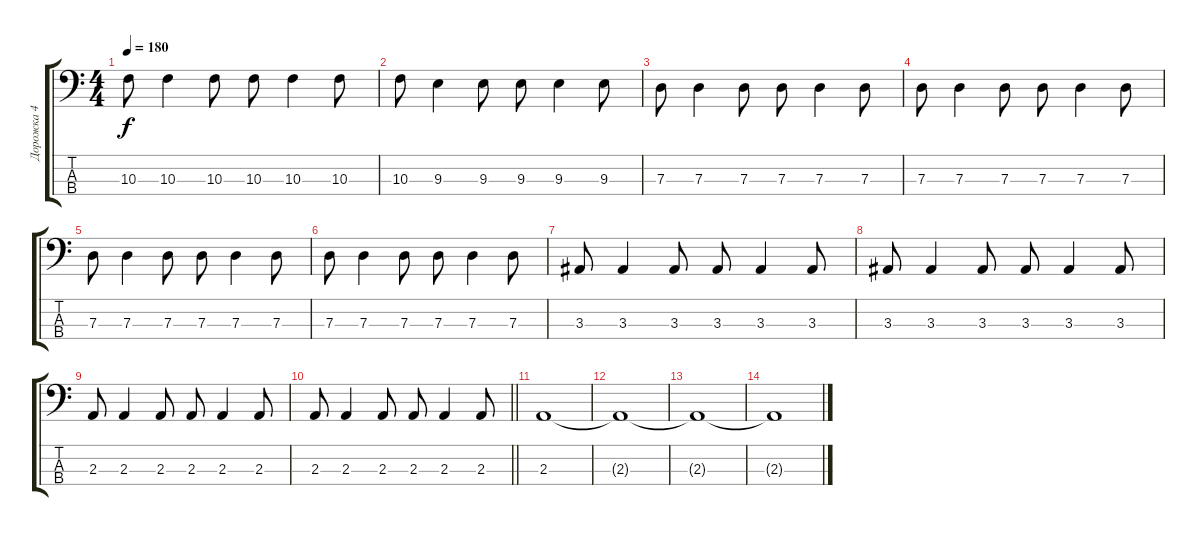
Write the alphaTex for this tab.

\track ("Дорожка 4" "Дорожка 4") {instrument electricbasspick}
\staff {score tabs}
\tuning (F2 C2 G1 C1) {hide}
\ts (4 4)
\tempo 180
\clef f4
\ks c
10.3.8{dy f} 10.3.4 10.3.8 10.3.8 10.3.4 10.3.8 |
10.3.8 9.3.4 9.3.8 9.3.8 9.3.4 9.3.8 |
7.3.8 7.3.4 7.3.8 7.3.8 7.3.4 7.3.8 |
7.3.8 7.3.4 7.3.8 7.3.8 7.3.4 7.3.8 |
7.3.8 7.3.4 7.3.8 7.3.8 7.3.4 7.3.8 |
7.3.8 7.3.4 7.3.8 7.3.8 7.3.4 7.3.8 |
3.3.8 3.3.4 3.3.8 3.3.8 3.3.4 3.3.8 |
3.3.8 3.3.4 3.3.8 3.3.8 3.3.4 3.3.8 |
2.3.8 2.3.4 2.3.8 2.3.8 2.3.4 2.3.8 |
\barLineRight lightlight
2.3.8 2.3.4 2.3.8 2.3.8 2.3.4 2.3.8 |
\section ("" "")
2.3.1 |
2.3{t}.1 |
2.3{t}.1 |
2.3{t}.1
